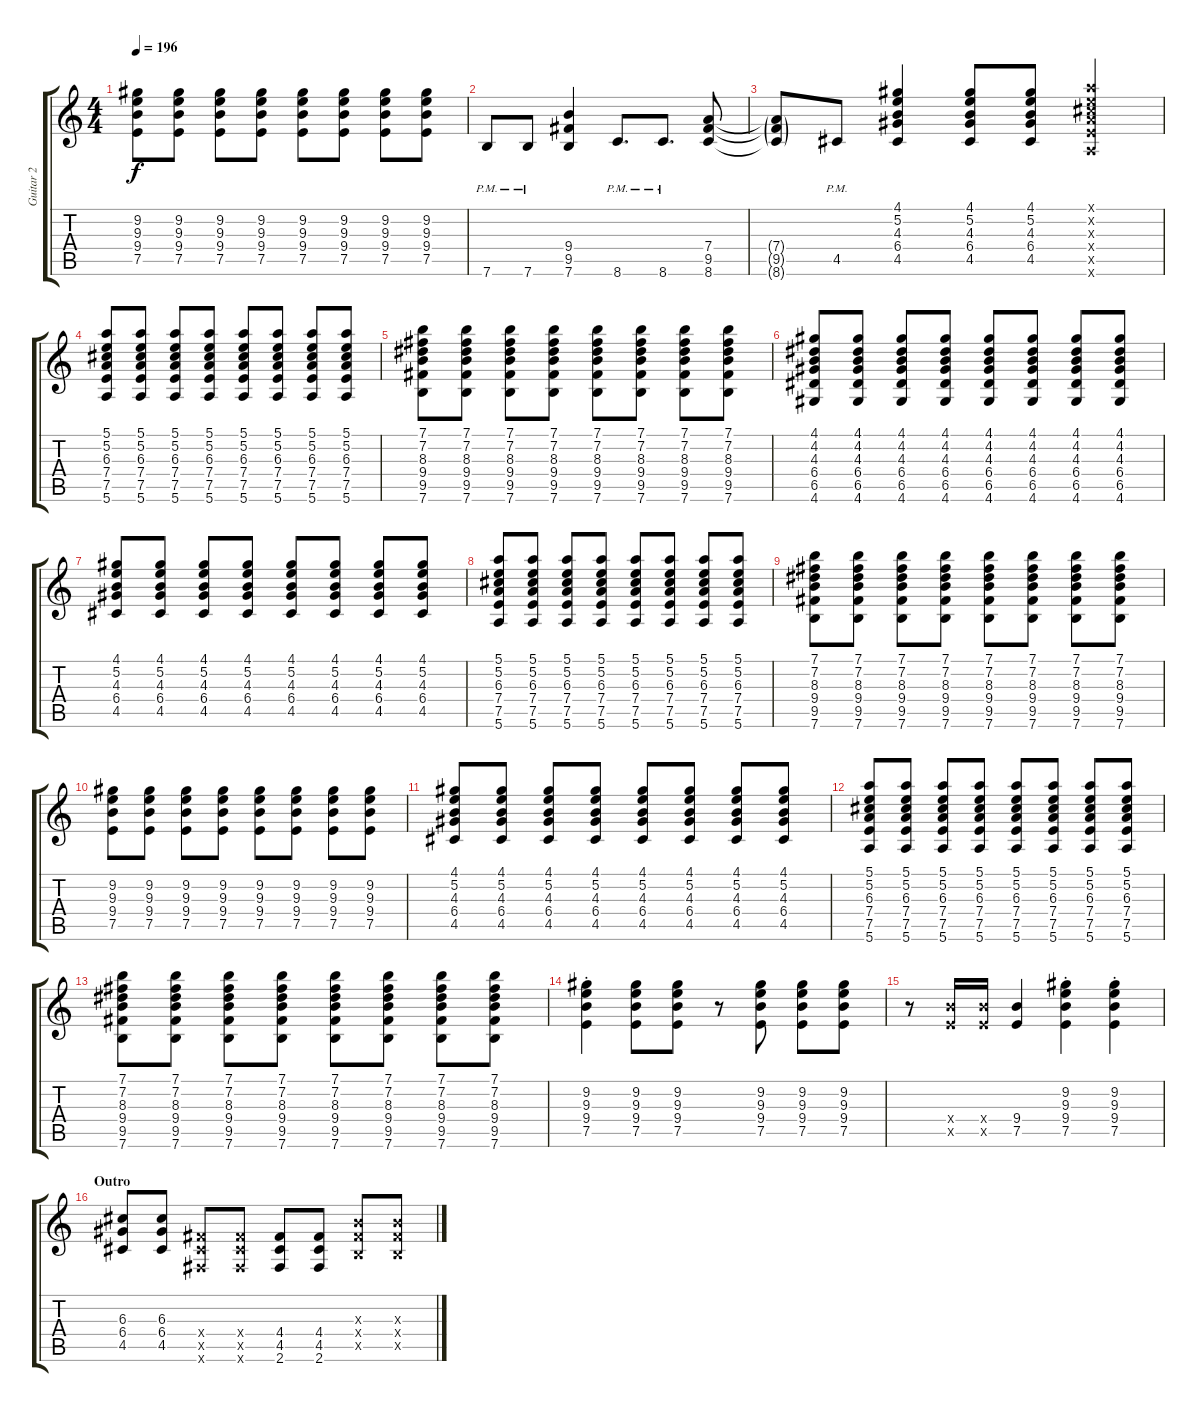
\track ("Guitar 2" "Guitar 2") {instrument distortionguitar}
\staff {score tabs}
\tuning (E4 B3 G3 D3 A2 E2) {hide}
\ts (4 4)
\tempo 196
\clef g2
\ks c
(9.2 9.3 9.4 7.5).8{dy f} (9.2 9.3 9.4 7.5).8 (9.2 9.3 9.4 7.5).8 (9.2 9.3 9.4 7.5).8 (9.2 9.3 9.4 7.5).8 (9.2 9.3 9.4 7.5).8 (9.2 9.3 9.4 7.5).8 (9.2 9.3 9.4 7.5).8 |
7.6{pm}.8 7.6{pm}.8 (9.4 9.5 7.6).4 8.6{pm}.8{d} 8.6{pm}.8{d} (7.4 9.5 8.6).8 |
(7.4{g t} 9.5{g t} 8.6{g t}).8 4.5{pm}.8 (4.1 5.2 4.3 6.4 4.5).4 (4.1 5.2 4.3 6.4 4.5).8 (4.1 5.2 4.3 6.4 4.5).8 (5.1{x} 5.2{x} 6.3{x} 7.4{x} 7.5{x} 5.6{x}).4 |
(5.1 5.2 6.3 7.4 7.5 5.6).8 (5.1 5.2 6.3 7.4 7.5 5.6).8 (5.1 5.2 6.3 7.4 7.5 5.6).8 (5.1 5.2 6.3 7.4 7.5 5.6).8 (5.1 5.2 6.3 7.4 7.5 5.6).8 (5.1 5.2 6.3 7.4 7.5 5.6).8 (5.1 5.2 6.3 7.4 7.5 5.6).8 (5.1 5.2 6.3 7.4 7.5 5.6).8 |
(7.1 7.2 8.3 9.4 9.5 7.6).8 (7.1 7.2 8.3 9.4 9.5 7.6).8 (7.1 7.2 8.3 9.4 9.5 7.6).8 (7.1 7.2 8.3 9.4 9.5 7.6).8 (7.1 7.2 8.3 9.4 9.5 7.6).8 (7.1 7.2 8.3 9.4 9.5 7.6).8 (7.1 7.2 8.3 9.4 9.5 7.6).8 (7.1 7.2 8.3 9.4 9.5 7.6).8 |
(4.1 4.2 4.3 6.4 6.5 4.6).8 (4.1 4.2 4.3 6.4 6.5 4.6).8 (4.1 4.2 4.3 6.4 6.5 4.6).8 (4.1 4.2 4.3 6.4 6.5 4.6).8 (4.1 4.2 4.3 6.4 6.5 4.6).8 (4.1 4.2 4.3 6.4 6.5 4.6).8 (4.1 4.2 4.3 6.4 6.5 4.6).8 (4.1 4.2 4.3 6.4 6.5 4.6).8 |
(4.1 5.2 4.3 6.4 4.5).8 (4.1 5.2 4.3 6.4 4.5).8 (4.1 5.2 4.3 6.4 4.5).8 (4.1 5.2 4.3 6.4 4.5).8 (4.1 5.2 4.3 6.4 4.5).8 (4.1 5.2 4.3 6.4 4.5).8 (4.1 5.2 4.3 6.4 4.5).8 (4.1 5.2 4.3 6.4 4.5).8 |
(5.1 5.2 6.3 7.4 7.5 5.6).8 (5.1 5.2 6.3 7.4 7.5 5.6).8 (5.1 5.2 6.3 7.4 7.5 5.6).8 (5.1 5.2 6.3 7.4 7.5 5.6).8 (5.1 5.2 6.3 7.4 7.5 5.6).8 (5.1 5.2 6.3 7.4 7.5 5.6).8 (5.1 5.2 6.3 7.4 7.5 5.6).8 (5.1 5.2 6.3 7.4 7.5 5.6).8 |
(7.1 7.2 8.3 9.4 9.5 7.6).8 (7.1 7.2 8.3 9.4 9.5 7.6).8 (7.1 7.2 8.3 9.4 9.5 7.6).8 (7.1 7.2 8.3 9.4 9.5 7.6).8 (7.1 7.2 8.3 9.4 9.5 7.6).8 (7.1 7.2 8.3 9.4 9.5 7.6).8 (7.1 7.2 8.3 9.4 9.5 7.6).8 (7.1 7.2 8.3 9.4 9.5 7.6).8 |
(9.2 9.3 9.4 7.5).8 (9.2 9.3 9.4 7.5).8 (9.2 9.3 9.4 7.5).8 (9.2 9.3 9.4 7.5).8 (9.2 9.3 9.4 7.5).8 (9.2 9.3 9.4 7.5).8 (9.2 9.3 9.4 7.5).8 (9.2 9.3 9.4 7.5).8 |
(4.1 5.2 4.3 6.4 4.5).8 (4.1 5.2 4.3 6.4 4.5).8 (4.1 5.2 4.3 6.4 4.5).8 (4.1 5.2 4.3 6.4 4.5).8 (4.1 5.2 4.3 6.4 4.5).8 (4.1 5.2 4.3 6.4 4.5).8 (4.1 5.2 4.3 6.4 4.5).8 (4.1 5.2 4.3 6.4 4.5).8 |
(5.1 5.2 6.3 7.4 7.5 5.6).8 (5.1 5.2 6.3 7.4 7.5 5.6).8 (5.1 5.2 6.3 7.4 7.5 5.6).8 (5.1 5.2 6.3 7.4 7.5 5.6).8 (5.1 5.2 6.3 7.4 7.5 5.6).8 (5.1 5.2 6.3 7.4 7.5 5.6).8 (5.1 5.2 6.3 7.4 7.5 5.6).8 (5.1 5.2 6.3 7.4 7.5 5.6).8 |
(7.1 7.2 8.3 9.4 9.5 7.6).8 (7.1 7.2 8.3 9.4 9.5 7.6).8 (7.1 7.2 8.3 9.4 9.5 7.6).8 (7.1 7.2 8.3 9.4 9.5 7.6).8 (7.1 7.2 8.3 9.4 9.5 7.6).8 (7.1 7.2 8.3 9.4 9.5 7.6).8 (7.1 7.2 8.3 9.4 9.5 7.6).8 (7.1 7.2 8.3 9.4 9.5 7.6).8 |
(9.2{st} 9.3{st} 9.4{st} 7.5{st}).4 (9.2 9.3 9.4 7.5).8 (9.2 9.3 9.4 7.5).8 r.8 (9.2 9.3 9.4 7.5).8 (9.2 9.3 9.4 7.5).8 (9.2 9.3 9.4 7.5).8 |
r.8 (9.4{x} 7.5{x}).16 (9.4{x} 7.5{x}).16 (9.4 7.5).4 (9.2{st} 9.3{st} 9.4{st} 7.5{st}).4 (9.2{st} 9.3{st} 9.4{st} 7.5{st}).4 |
\section ("" "Outro")
(6.3 6.4 4.5).8 (6.3 6.4 4.5).8 (4.4{x} 4.5{x} 2.6{x}).8 (4.4{x} 4.5{x} 2.6{x}).8 (4.4 4.5 2.6).8 (4.4 4.5 2.6).8 (4.3{x} 4.4{x} 2.5{x}).8 (4.3{x} 4.4{x} 2.5{x}).8
